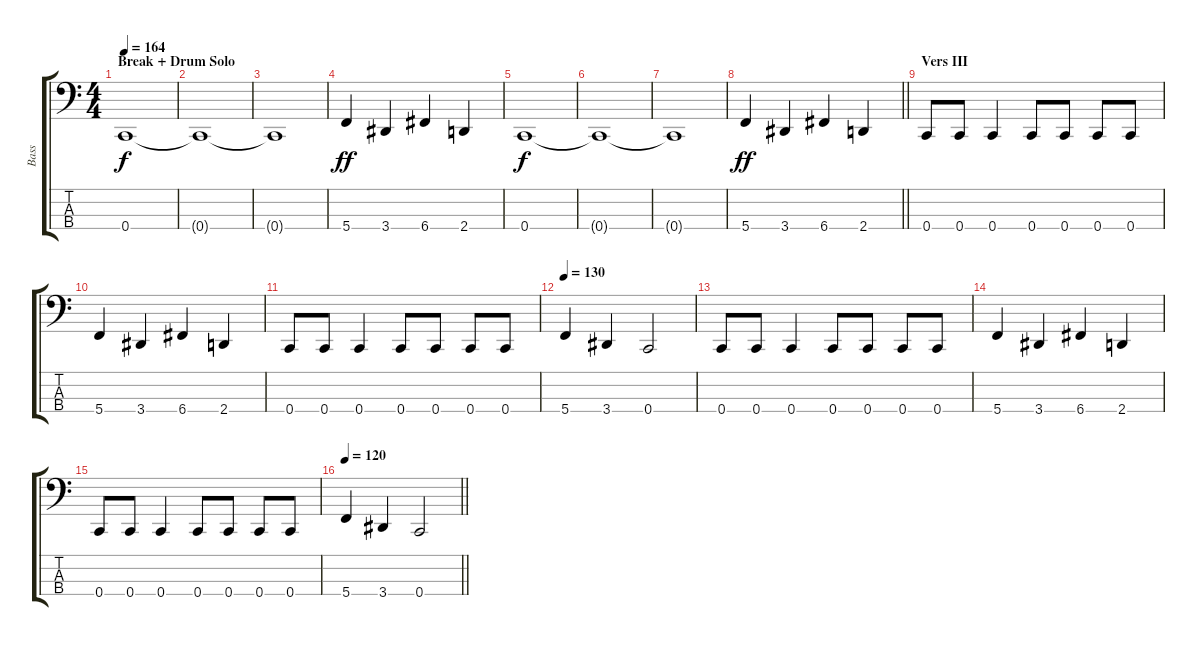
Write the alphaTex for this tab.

\track ("Bass" "Bass") {instrument electricbassfinger}
\staff {score tabs}
\tuning (F2 C2 G1 C1) {hide}
\ts (4 4)
\section ("" "Break + Drum Solo")
\tempo 164
\clef f4
\ks c
0.4.1{dy f} |
0.4{t}.1 |
0.4{t}.1 |
5.4.4{dy ff} 3.4.4 6.4.4 2.4.4 |
0.4.1{dy f} |
0.4{t}.1 |
0.4{t}.1 |
\barLineRight lightlight
5.4.4{dy ff} 3.4.4 6.4.4 2.4.4 |
\section ("" "Vers III")
0.4.8 0.4.8 0.4.4 0.4.8 0.4.8 0.4.8 0.4.8 |
5.4.4 3.4.4 6.4.4 2.4.4 |
0.4.8 0.4.8 0.4.4 0.4.8 0.4.8 0.4.8 0.4.8 |
\tempo 130
5.4.4 3.4.4 0.4.2 |
0.4.8 0.4.8 0.4.4 0.4.8 0.4.8 0.4.8 0.4.8 |
5.4.4 3.4.4 6.4.4 2.4.4 |
0.4.8 0.4.8 0.4.4 0.4.8 0.4.8 0.4.8 0.4.8 |
\tempo 120
\barLineRight lightlight
5.4.4 3.4.4 0.4.2
